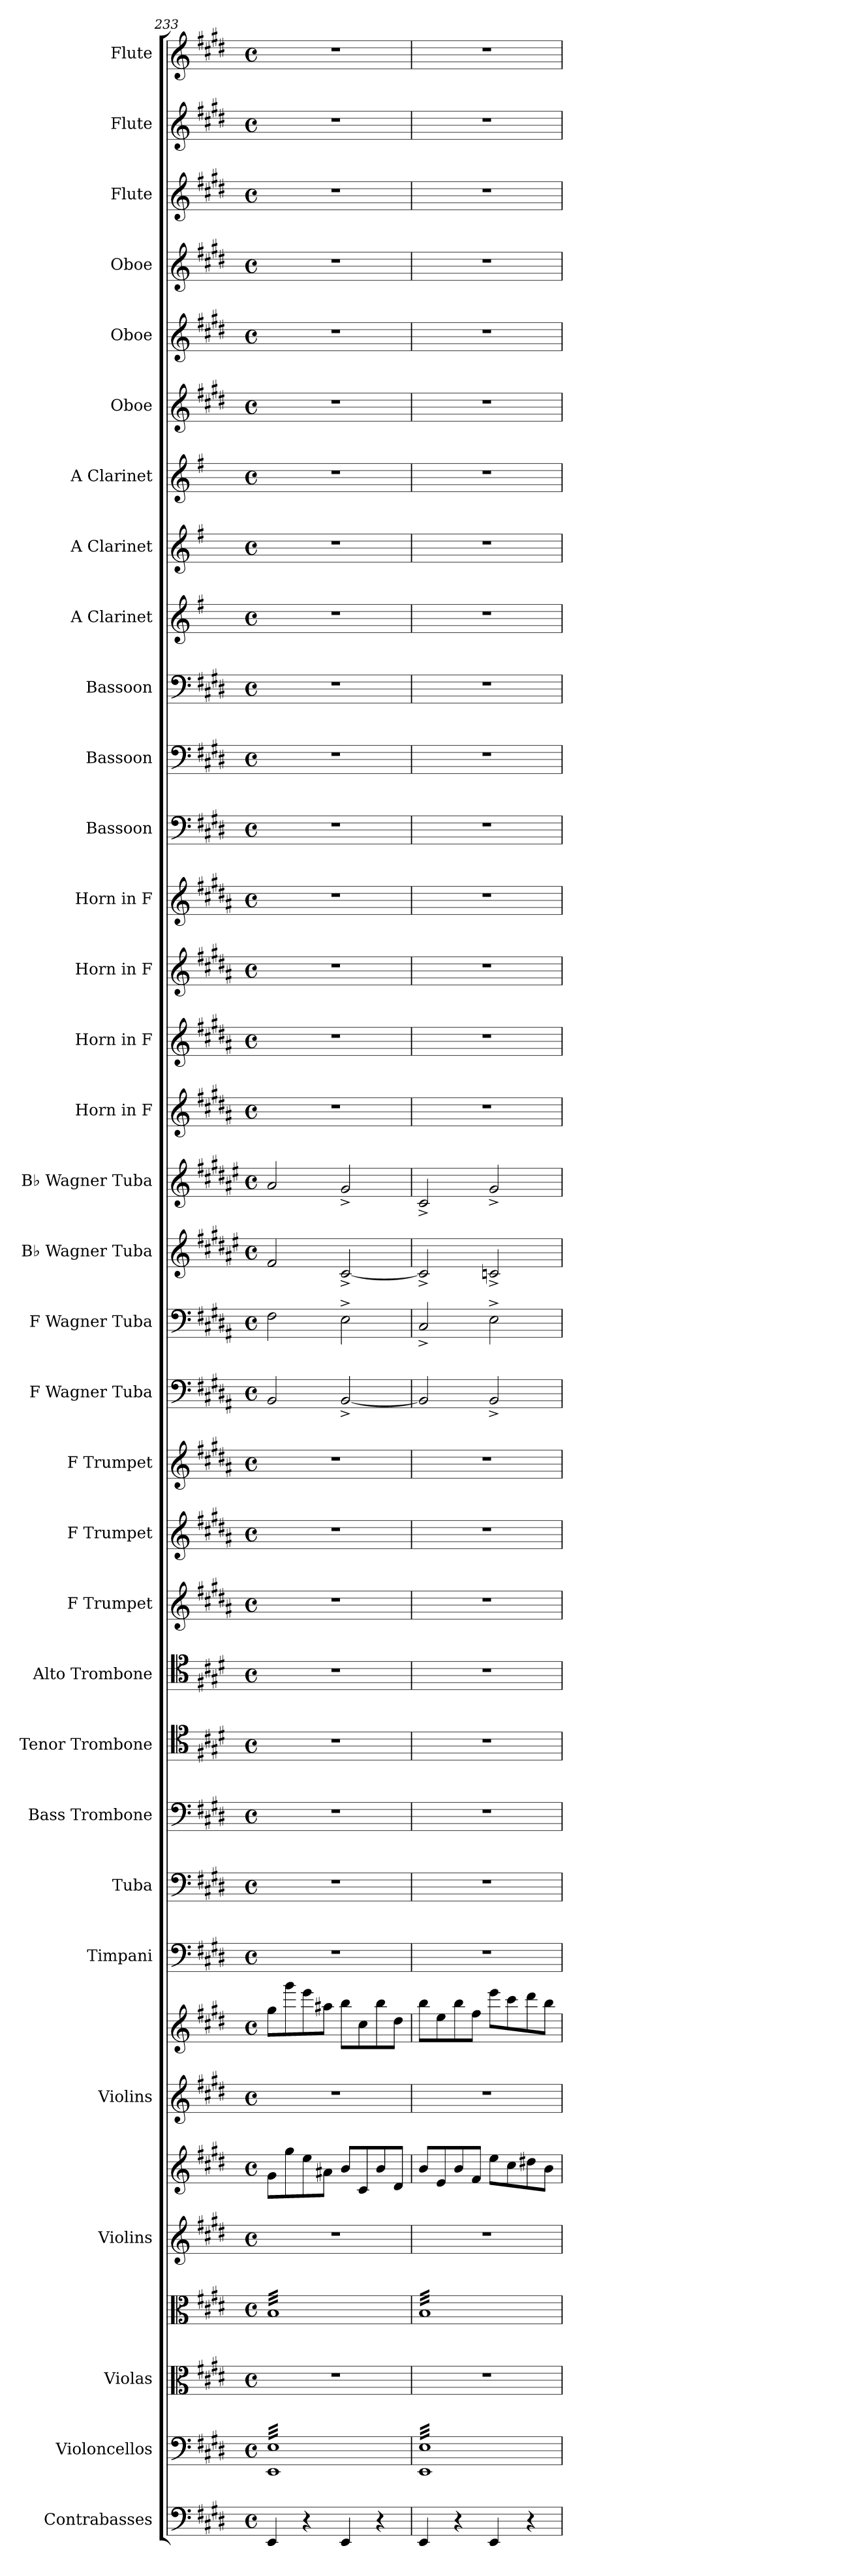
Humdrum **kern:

**kern	**kern	**kern	**kern	**kern	**kern	**kern	**kern	**kern	**kern	**kern	**kern	**kern	**kern	**kern	**kern	**kern	**kern	**kern	**kern	**kern	**kern	**kern	**kern	**kern	**kern	**kern	**kern	**kern	**kern	**kern	**kern	**kern	**kern	**kern	**kern
*part33	*part32	*part31	*part31	*part30	*part30	*part29	*part29	*part28	*part27	*part26	*part25	*part24	*part23	*part22	*part21	*part20	*part19	*part18	*part17	*part16	*part15	*part14	*part13	*part12	*part11	*part10	*part9	*part8	*part7	*part6	*part5	*part4	*part3	*part2	*part1
*staff36	*staff35	*staff34	*staff33	*staff32	*staff31	*staff30	*staff29	*staff28	*staff27	*staff26	*staff25	*staff24	*staff23	*staff22	*staff21	*staff20	*staff19	*staff18	*staff17	*staff16	*staff15	*staff14	*staff13	*staff12	*staff11	*staff10	*staff9	*staff8	*staff7	*staff6	*staff5	*staff4	*staff3	*staff2	*staff1
*I"Contrabasses	*I"Violoncellos	*I"Violas	*	*I"Violins	*	*I"Violins	*	*I"Timpani	*I"Tuba	*I"Bass Trombone	*I"Tenor Trombone	*I"Alto Trombone	*I"F Trumpet	*I"F Trumpet	*I"F Trumpet	*I"F Wagner Tuba	*I"F Wagner Tuba	*I"B♭ Wagner Tuba	*I"B♭ Wagner Tuba	*I"Horn in F	*I"Horn in F	*I"Horn in F	*I"Horn in F	*I"Bassoon	*I"Bassoon	*I"Bassoon	*I"A Clarinet	*I"A Clarinet	*I"A Clarinet	*I"Oboe	*I"Oboe	*I"Oboe	*I"Flute	*I"Flute	*I"Flute
*I'Cbs.	*I'Vcs.	*I'Vlas.	*	*I'Vlns.	*	*I'Vlns.	*	*I'Timp.	*I'Tba.	*I'B. Tbn.	*I'T. Tbn.	*I'A. Tbn.	*I'F Tpt.	*I'F Tpt.	*I'F Tpt.	*I'F Wag. Tu.	*I'F Wag. Tu.	*I'B♭ Wag. Tu.	*I'B♭ Wag. Tu.	*	*	*	*	*I'Bsn.	*I'Bsn.	*I'Bsn.	*I'A Cl.	*I'A Cl.	*I'A Cl.	*I'Ob.	*I'Ob.	*I'Ob.	*I'Fl.	*I'Fl.	*I'Fl.
*clefF4	*clefF4	*clefC3	*clefC3	*clefG2	*clefG2	*clefG2	*clefG2	*clefF4	*clefF4	*clefF4	*clefC4	*clefC4	*clefG2	*clefG2	*clefG2	*clefF4	*clefF4	*clefG2	*clefG2	*clefG2	*clefG2	*clefG2	*clefG2	*clefF4	*clefF4	*clefF4	*clefG2	*clefG2	*clefG2	*clefG2	*clefG2	*clefG2	*clefG2	*clefG2	*clefG2
*ITrd7c12	*	*	*	*	*	*	*	*	*	*	*	*	*ITrd-3c-5	*ITrd-3c-5	*ITrd-3c-5	*ITrd4c7	*ITrd4c7	*ITrd1c2	*ITrd1c2	*ITrd4c7	*ITrd4c7	*ITrd4c7	*ITrd4c7	*	*	*	*ITrd2c3	*ITrd2c3	*ITrd2c3	*	*	*	*	*	*
*k[f#c#g#d#]	*k[f#c#g#d#]	*k[f#c#g#d#]	*k[f#c#g#d#]	*k[f#c#g#d#]	*k[f#c#g#d#]	*k[f#c#g#d#]	*k[f#c#g#d#]	*k[f#c#g#d#]	*k[f#c#g#d#]	*k[f#c#g#d#]	*k[f#c#g#d#]	*k[f#c#g#d#]	*k[f#c#g#d#]	*k[f#c#g#d#]	*k[f#c#g#d#]	*k[f#c#g#d#]	*k[f#c#g#d#]	*k[f#c#g#d#]	*k[f#c#g#d#]	*k[f#c#g#d#]	*k[f#c#g#d#]	*k[f#c#g#d#]	*k[f#c#g#d#]	*k[f#c#g#d#]	*k[f#c#g#d#]	*k[f#c#g#d#]	*k[f#c#g#d#]	*k[f#c#g#d#]	*k[f#c#g#d#]	*k[f#c#g#d#]	*k[f#c#g#d#]	*k[f#c#g#d#]	*k[f#c#g#d#]	*k[f#c#g#d#]	*k[f#c#g#d#]
*M4/4	*M4/4	*M4/4	*M4/4	*M4/4	*M4/4	*M4/4	*M4/4	*M4/4	*M4/4	*M4/4	*M4/4	*M4/4	*M4/4	*M4/4	*M4/4	*M4/4	*M4/4	*M4/4	*M4/4	*M4/4	*M4/4	*M4/4	*M4/4	*M4/4	*M4/4	*M4/4	*M4/4	*M4/4	*M4/4	*M4/4	*M4/4	*M4/4	*M4/4	*M4/4	*M4/4
*met(c)	*met(c)	*met(c)	*met(c)	*met(c)	*met(c)	*met(c)	*met(c)	*met(c)	*met(c)	*met(c)	*met(c)	*met(c)	*met(c)	*met(c)	*met(c)	*met(c)	*met(c)	*met(c)	*met(c)	*met(c)	*met(c)	*met(c)	*met(c)	*met(c)	*met(c)	*met(c)	*met(c)	*met(c)	*met(c)	*met(c)	*met(c)	*met(c)	*met(c)	*met(c)	*met(c)
=233	=233	=233	=233	=233	=233	=233	=233	=233	=233	=233	=233	=233	=233	=233	=233	=233	=233	=233	=233	=233	=233	=233	=233	=233	=233	=233	=233	=233	=233	=233	=233	=233	=233	=233	=233
*	*tremolo	*	*	*	*	*	*	*	*	*	*	*	*	*	*	*	*	*	*	*	*	*	*	*	*	*	*	*	*	*	*	*	*	*	*
*	*	*	*tremolo	*	*	*	*	*	*	*	*	*	*	*	*	*	*	*	*	*	*	*	*	*	*	*	*	*	*	*	*	*	*	*	*
4EEE/	32EE 32ELLL	1r	32BLLL	1r	8g#\L	1r	8gg#\L	1r	1r	1r	1r	1r	1r	1r	1r	2EE/	2BB\	2e/	2g#/	1r	1r	1r	1r	1r	1r	1r	1r	1r	1r	1r	1r	1r	1r	1r	1r
.	32EE 32E	.	32B	.	.	.	.	.	.	.	.	.	.	.	.	.	.	.	.	.	.	.	.	.	.	.	.	.	.	.	.	.	.	.	.
.	32EE 32E	.	32B	.	.	.	.	.	.	.	.	.	.	.	.	.	.	.	.	.	.	.	.	.	.	.	.	.	.	.	.	.	.	.	.
.	32EE 32E	.	32B	.	.	.	.	.	.	.	.	.	.	.	.	.	.	.	.	.	.	.	.	.	.	.	.	.	.	.	.	.	.	.	.
.	32EE 32E	.	32B	.	8gg#\	.	8ggg#\	.	.	.	.	.	.	.	.	.	.	.	.	.	.	.	.	.	.	.	.	.	.	.	.	.	.	.	.
.	32EE 32E	.	32B	.	.	.	.	.	.	.	.	.	.	.	.	.	.	.	.	.	.	.	.	.	.	.	.	.	.	.	.	.	.	.	.
.	32EE 32E	.	32B	.	.	.	.	.	.	.	.	.	.	.	.	.	.	.	.	.	.	.	.	.	.	.	.	.	.	.	.	.	.	.	.
.	32EE 32E	.	32B	.	.	.	.	.	.	.	.	.	.	.	.	.	.	.	.	.	.	.	.	.	.	.	.	.	.	.	.	.	.	.	.
4r	32EE 32E	.	32B	.	8ee\	.	8eee\	.	.	.	.	.	.	.	.	.	.	.	.	.	.	.	.	.	.	.	.	.	.	.	.	.	.	.	.
.	32EE 32E	.	32B	.	.	.	.	.	.	.	.	.	.	.	.	.	.	.	.	.	.	.	.	.	.	.	.	.	.	.	.	.	.	.	.
.	32EE 32E	.	32B	.	.	.	.	.	.	.	.	.	.	.	.	.	.	.	.	.	.	.	.	.	.	.	.	.	.	.	.	.	.	.	.
.	32EE 32E	.	32B	.	.	.	.	.	.	.	.	.	.	.	.	.	.	.	.	.	.	.	.	.	.	.	.	.	.	.	.	.	.	.	.
.	32EE 32E	.	32B	.	8a#X\J	.	8aa#X\J	.	.	.	.	.	.	.	.	.	.	.	.	.	.	.	.	.	.	.	.	.	.	.	.	.	.	.	.
.	32EE 32E	.	32B	.	.	.	.	.	.	.	.	.	.	.	.	.	.	.	.	.	.	.	.	.	.	.	.	.	.	.	.	.	.	.	.
.	32EE 32E	.	32B	.	.	.	.	.	.	.	.	.	.	.	.	.	.	.	.	.	.	.	.	.	.	.	.	.	.	.	.	.	.	.	.
.	32EE 32E	.	32B	.	.	.	.	.	.	.	.	.	.	.	.	.	.	.	.	.	.	.	.	.	.	.	.	.	.	.	.	.	.	.	.
4EEE/	32EE 32E	.	32B	.	8b/L	.	8bb\L	.	.	.	.	.	.	.	.	[2EE^/	2AA^\	[2B^/	2f#^/	.	.	.	.	.	.	.	.	.	.	.	.	.	.	.	.
.	32EE 32E	.	32B	.	.	.	.	.	.	.	.	.	.	.	.	.	.	.	.	.	.	.	.	.	.	.	.	.	.	.	.	.	.	.	.
.	32EE 32E	.	32B	.	.	.	.	.	.	.	.	.	.	.	.	.	.	.	.	.	.	.	.	.	.	.	.	.	.	.	.	.	.	.	.
.	32EE 32E	.	32B	.	.	.	.	.	.	.	.	.	.	.	.	.	.	.	.	.	.	.	.	.	.	.	.	.	.	.	.	.	.	.	.
.	32EE 32E	.	32B	.	8c#/	.	8cc#\	.	.	.	.	.	.	.	.	.	.	.	.	.	.	.	.	.	.	.	.	.	.	.	.	.	.	.	.
.	32EE 32E	.	32B	.	.	.	.	.	.	.	.	.	.	.	.	.	.	.	.	.	.	.	.	.	.	.	.	.	.	.	.	.	.	.	.
.	32EE 32E	.	32B	.	.	.	.	.	.	.	.	.	.	.	.	.	.	.	.	.	.	.	.	.	.	.	.	.	.	.	.	.	.	.	.
.	32EE 32E	.	32B	.	.	.	.	.	.	.	.	.	.	.	.	.	.	.	.	.	.	.	.	.	.	.	.	.	.	.	.	.	.	.	.
4r	32EE 32E	.	32B	.	8b/	.	8bb\	.	.	.	.	.	.	.	.	.	.	.	.	.	.	.	.	.	.	.	.	.	.	.	.	.	.	.	.
.	32EE 32E	.	32B	.	.	.	.	.	.	.	.	.	.	.	.	.	.	.	.	.	.	.	.	.	.	.	.	.	.	.	.	.	.	.	.
.	32EE 32E	.	32B	.	.	.	.	.	.	.	.	.	.	.	.	.	.	.	.	.	.	.	.	.	.	.	.	.	.	.	.	.	.	.	.
.	32EE 32E	.	32B	.	.	.	.	.	.	.	.	.	.	.	.	.	.	.	.	.	.	.	.	.	.	.	.	.	.	.	.	.	.	.	.
.	32EE 32E	.	32B	.	8d#/J	.	8dd#\J	.	.	.	.	.	.	.	.	.	.	.	.	.	.	.	.	.	.	.	.	.	.	.	.	.	.	.	.
.	32EE 32E	.	32B	.	.	.	.	.	.	.	.	.	.	.	.	.	.	.	.	.	.	.	.	.	.	.	.	.	.	.	.	.	.	.	.
.	32EE 32E	.	32B	.	.	.	.	.	.	.	.	.	.	.	.	.	.	.	.	.	.	.	.	.	.	.	.	.	.	.	.	.	.	.	.
.	32EE 32EJJJ	.	32BJJJ	.	.	.	.	.	.	.	.	.	.	.	.	.	.	.	.	.	.	.	.	.	.	.	.	.	.	.	.	.	.	.	.
=234	=234	=234	=234	=234	=234	=234	=234	=234	=234	=234	=234	=234	=234	=234	=234	=234	=234	=234	=234	=234	=234	=234	=234	=234	=234	=234	=234	=234	=234	=234	=234	=234	=234	=234	=234
4EEE/	32EE 32ELLL	1r	32BLLL	1r	8b/L	1r	8bb\L	1r	1r	1r	1r	1r	1r	1r	1r	2EE/]	2FF#^/	2Bn^/]	2B^/	1r	1r	1r	1r	1r	1r	1r	1r	1r	1r	1r	1r	1r	1r	1r	1r
.	32EE 32E	.	32B	.	.	.	.	.	.	.	.	.	.	.	.	.	.	.	.	.	.	.	.	.	.	.	.	.	.	.	.	.	.	.	.
.	32EE 32E	.	32B	.	.	.	.	.	.	.	.	.	.	.	.	.	.	.	.	.	.	.	.	.	.	.	.	.	.	.	.	.	.	.	.
.	32EE 32E	.	32B	.	.	.	.	.	.	.	.	.	.	.	.	.	.	.	.	.	.	.	.	.	.	.	.	.	.	.	.	.	.	.	.
.	32EE 32E	.	32B	.	8e/	.	8ee\	.	.	.	.	.	.	.	.	.	.	.	.	.	.	.	.	.	.	.	.	.	.	.	.	.	.	.	.
.	32EE 32E	.	32B	.	.	.	.	.	.	.	.	.	.	.	.	.	.	.	.	.	.	.	.	.	.	.	.	.	.	.	.	.	.	.	.
.	32EE 32E	.	32B	.	.	.	.	.	.	.	.	.	.	.	.	.	.	.	.	.	.	.	.	.	.	.	.	.	.	.	.	.	.	.	.
.	32EE 32E	.	32B	.	.	.	.	.	.	.	.	.	.	.	.	.	.	.	.	.	.	.	.	.	.	.	.	.	.	.	.	.	.	.	.
4r	32EE 32E	.	32B	.	8b/	.	8bb\	.	.	.	.	.	.	.	.	.	.	.	.	.	.	.	.	.	.	.	.	.	.	.	.	.	.	.	.
.	32EE 32E	.	32B	.	.	.	.	.	.	.	.	.	.	.	.	.	.	.	.	.	.	.	.	.	.	.	.	.	.	.	.	.	.	.	.
.	32EE 32E	.	32B	.	.	.	.	.	.	.	.	.	.	.	.	.	.	.	.	.	.	.	.	.	.	.	.	.	.	.	.	.	.	.	.
.	32EE 32E	.	32B	.	.	.	.	.	.	.	.	.	.	.	.	.	.	.	.	.	.	.	.	.	.	.	.	.	.	.	.	.	.	.	.
.	32EE 32E	.	32B	.	8f#/J	.	8ff#\J	.	.	.	.	.	.	.	.	.	.	.	.	.	.	.	.	.	.	.	.	.	.	.	.	.	.	.	.
.	32EE 32E	.	32B	.	.	.	.	.	.	.	.	.	.	.	.	.	.	.	.	.	.	.	.	.	.	.	.	.	.	.	.	.	.	.	.
.	32EE 32E	.	32B	.	.	.	.	.	.	.	.	.	.	.	.	.	.	.	.	.	.	.	.	.	.	.	.	.	.	.	.	.	.	.	.
.	32EE 32E	.	32B	.	.	.	.	.	.	.	.	.	.	.	.	.	.	.	.	.	.	.	.	.	.	.	.	.	.	.	.	.	.	.	.
4EEE/	32EE 32E	.	32B	.	8ee\L	.	8eee\L	.	.	.	.	.	.	.	.	2EE^/	2AA^\	2B-X^/	2f#^/	.	.	.	.	.	.	.	.	.	.	.	.	.	.	.	.
.	32EE 32E	.	32B	.	.	.	.	.	.	.	.	.	.	.	.	.	.	.	.	.	.	.	.	.	.	.	.	.	.	.	.	.	.	.	.
.	32EE 32E	.	32B	.	.	.	.	.	.	.	.	.	.	.	.	.	.	.	.	.	.	.	.	.	.	.	.	.	.	.	.	.	.	.	.
.	32EE 32E	.	32B	.	.	.	.	.	.	.	.	.	.	.	.	.	.	.	.	.	.	.	.	.	.	.	.	.	.	.	.	.	.	.	.
.	32EE 32E	.	32B	.	8cc#\	.	8ccc#\	.	.	.	.	.	.	.	.	.	.	.	.	.	.	.	.	.	.	.	.	.	.	.	.	.	.	.	.
.	32EE 32E	.	32B	.	.	.	.	.	.	.	.	.	.	.	.	.	.	.	.	.	.	.	.	.	.	.	.	.	.	.	.	.	.	.	.
.	32EE 32E	.	32B	.	.	.	.	.	.	.	.	.	.	.	.	.	.	.	.	.	.	.	.	.	.	.	.	.	.	.	.	.	.	.	.
.	32EE 32E	.	32B	.	.	.	.	.	.	.	.	.	.	.	.	.	.	.	.	.	.	.	.	.	.	.	.	.	.	.	.	.	.	.	.
4r	32EE 32E	.	32B	.	8dd#X\	.	8ddd#\	.	.	.	.	.	.	.	.	.	.	.	.	.	.	.	.	.	.	.	.	.	.	.	.	.	.	.	.
.	32EE 32E	.	32B	.	.	.	.	.	.	.	.	.	.	.	.	.	.	.	.	.	.	.	.	.	.	.	.	.	.	.	.	.	.	.	.
.	32EE 32E	.	32B	.	.	.	.	.	.	.	.	.	.	.	.	.	.	.	.	.	.	.	.	.	.	.	.	.	.	.	.	.	.	.	.
.	32EE 32E	.	32B	.	.	.	.	.	.	.	.	.	.	.	.	.	.	.	.	.	.	.	.	.	.	.	.	.	.	.	.	.	.	.	.
.	32EE 32E	.	32B	.	8b\J	.	8bb\J	.	.	.	.	.	.	.	.	.	.	.	.	.	.	.	.	.	.	.	.	.	.	.	.	.	.	.	.
.	32EE 32E	.	32B	.	.	.	.	.	.	.	.	.	.	.	.	.	.	.	.	.	.	.	.	.	.	.	.	.	.	.	.	.	.	.	.
.	32EE 32E	.	32B	.	.	.	.	.	.	.	.	.	.	.	.	.	.	.	.	.	.	.	.	.	.	.	.	.	.	.	.	.	.	.	.
.	32EE 32EJJJ	.	32BJJJ	.	.	.	.	.	.	.	.	.	.	.	.	.	.	.	.	.	.	.	.	.	.	.	.	.	.	.	.	.	.	.	.
*	*	*	*Xtremolo	*	*	*	*	*	*	*	*	*	*	*	*	*	*	*	*	*	*	*	*	*	*	*	*	*	*	*	*	*	*	*	*
*	*Xtremolo	*	*	*	*	*	*	*	*	*	*	*	*	*	*	*	*	*	*	*	*	*	*	*	*	*	*	*	*	*	*	*	*	*	*
=	=	=	=	=	=	=	=	=	=	=	=	=	=	=	=	=	=	=	=	=	=	=	=	=	=	=	=	=	=	=	=	=	=	=	=
*-	*-	*-	*-	*-	*-	*-	*-	*-	*-	*-	*-	*-	*-	*-	*-	*-	*-	*-	*-	*-	*-	*-	*-	*-	*-	*-	*-	*-	*-	*-	*-	*-	*-	*-	*-
